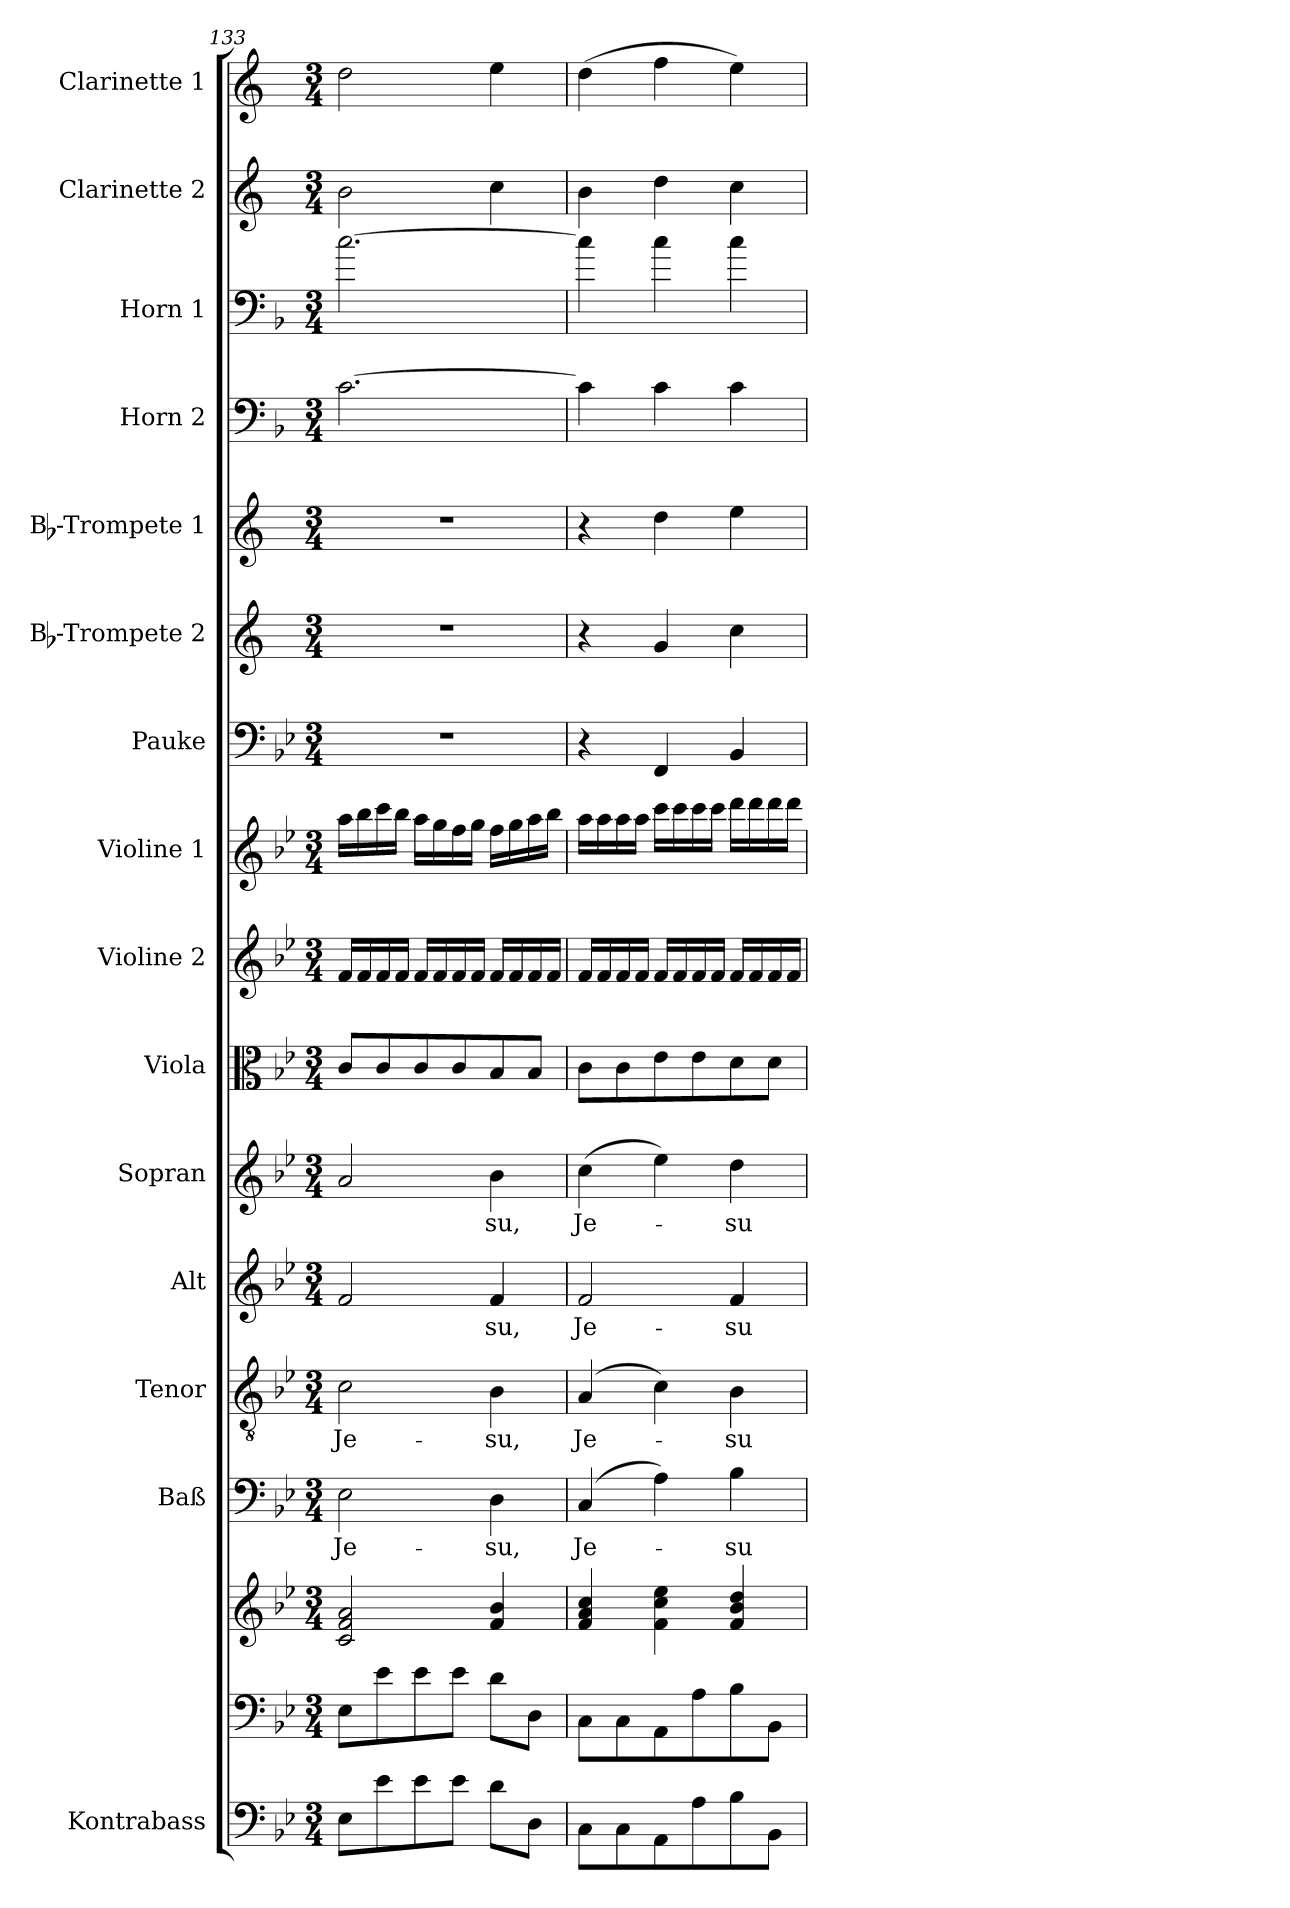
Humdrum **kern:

**kern	**kern	**kern	**kern	**text	**kern	**text	**kern	**text	**kern	**text	**kern	**kern	**kern	**kern	**kern	**kern	**kern	**kern	**kern	**kern
*part16	*part15	*part15	*part14	*part14	*part13	*part13	*part12	*part12	*part11	*part11	*part10	*part9	*part8	*part7	*part6	*part5	*part4	*part3	*part2	*part1
*staff17	*staff16	*staff15	*staff14	*staff14	*staff13	*staff13	*staff12	*staff12	*staff11	*staff11	*staff10	*staff9	*staff8	*staff7	*staff6	*staff5	*staff4	*staff3	*staff2	*staff1
*I"Kontrabass	*	*	*I"Baß	*	*I"Tenor	*	*I"Alt	*	*I"Sopran	*	*I"Viola	*I"Violine 2	*I"Violine 1	*I"Pauke	*I"Bb-Trompete 2	*I"Bb-Trompete 1	*I"Horn 2	*I"Horn 1	*I"Clarinette 2	*I"Clarinette 1
*I'Kb.	*	*	*I'Baß	*	*I'Ten	*	*I'Alt	*	*I'Sop	*	*I'Vla.	*I'Vln. 2	*I'Vln. 1	*I'Pk.	*I'Bb Trp. 2	*I'Bb Trp. 1	*I'Hrn. 2	*I'Hrn. 1	*I'Cl. 2	*I'Cl. 1
*clefF4	*clefF4	*clefG2	*clefF4	*	*clefGv2	*	*clefG2	*	*clefG2	*	*clefC3	*clefG2	*clefG2	*clefF4	*clefG2	*clefG2	*clefF4	*clefF4	*clefG2	*clefG2
*ITrd7c12	*	*	*	*	*	*	*	*	*	*	*	*	*	*	*ITrd1c2	*ITrd1c2	*ITrd4c7	*ITrd4c7	*ITrd1c2	*ITrd1c2
*k[b-e-]	*k[b-e-]	*k[b-e-]	*k[b-e-]	*	*k[b-e-]	*	*k[b-e-]	*	*k[b-e-]	*	*k[b-e-]	*k[b-e-]	*k[b-e-]	*k[b-e-]	*k[b-e-]	*k[b-e-]	*k[b-e-]	*k[b-e-]	*k[b-e-]	*k[b-e-]
*B-:	*B-:	*B-:	*B-:	*	*B-:	*	*B-:	*	*B-:	*	*B-:	*B-:	*B-:	*B-:	*B-:	*B-:	*B-:	*B-:	*B-:	*B-:
*M3/4	*M3/4	*M3/4	*M3/4	*	*M3/4	*	*M3/4	*	*M3/4	*	*M3/4	*M3/4	*M3/4	*M3/4	*M3/4	*M3/4	*M3/4	*M3/4	*M3/4	*M3/4
=133	=133	=133	=133	=133	=133	=133	=133	=133	=133	=133	=133	=133	=133	=133	=133	=133	=133	=133	=133	=133
!	!	!	!	!LO:LY:b	!	!LO:LY:b	!	!	!	!	!	!	!	!	!	!	!	!	!	!
8EE-\L	8E-\L	2c/ 2f/ 2a/	2E-\	Je-	2c\	Je-	2f/	.	2a/	.	8c/L	16f/LL	16aa\LL	2.r	2.r	2.r	[2.F\	[2.f\	2a\	2cc\
.	.	.	.	.	.	.	.	.	.	.	.	16f/	16bb-\	.	.	.	.	.	.	.
8E-\	8e-\	.	.	.	.	.	.	.	.	.	8c/	16f/	16ccc\	.	.	.	.	.	.	.
.	.	.	.	.	.	.	.	.	.	.	.	16f/JJ	16bb-\JJ	.	.	.	.	.	.	.
8E-\	8e-\	.	.	.	.	.	.	.	.	.	8c/	16f/LL	16aa\LL	.	.	.	.	.	.	.
.	.	.	.	.	.	.	.	.	.	.	.	16f/	16gg\	.	.	.	.	.	.	.
8E-\J	8e-\J	.	.	.	.	.	.	.	.	.	8c/	16f/	16ff\	.	.	.	.	.	.	.
.	.	.	.	.	.	.	.	.	.	.	.	16f/JJ	16gg\JJ	.	.	.	.	.	.	.
!	!	!	!	!LO:LY:b	!	!LO:LY:b	!	!LO:LY:b	!	!LO:LY:b	!	!	!	!	!	!	!	!	!	!
8D\L	8d\L	4f/ 4b-/	4D\	-su,	4B-\	-su,	4f/	-su,	4b-\	-su,	8B-/	16f/LL	16ff\LL	.	.	.	.	.	4b-\	4dd\
.	.	.	.	.	.	.	.	.	.	.	.	16f/	16gg\	.	.	.	.	.	.	.
8DD\J	8D\J	.	.	.	.	.	.	.	.	.	8B-/J	16f/	16aa\	.	.	.	.	.	.	.
.	.	.	.	.	.	.	.	.	.	.	.	16f/JJ	16bb-\JJ	.	.	.	.	.	.	.
!!LO:PB:g=z
=134	=134	=134	=134	=134	=134	=134	=134	=134	=134	=134	=134	=134	=134	=134	=134	=134	=134	=134	=134	=134
!	!	!	!	!LO:LY:b	!	!LO:LY:b	!	!LO:LY:b	!	!LO:LY:b	!	!	!	!	!	!	!	!	!	!
8CC\L	8C\L	4f/ 4a/ 4cc/	(4C/	Je-	(4A/	Je-	2f/	Je-	(>4cc\	Je-	8c\L	16f/LL	16aa\LL	4r	4r	4r	4F\]	4f\]	4a\	(>4cc\
.	.	.	.	.	.	.	.	.	.	.	.	16f/	16aa\	.	.	.	.	.	.	.
8CC\	8C\	.	.	.	.	.	.	.	.	.	8c\	16f/	16aa\	.	.	.	.	.	.	.
.	.	.	.	.	.	.	.	.	.	.	.	16f/JJ	16aa\JJ	.	.	.	.	.	.	.
8AAA\	8AA\	4f\ 4cc\ 4ee-\	4A\)	.	4c\)	.	.	.	4ee-\)	.	8e-\	16f/LL	16ccc\LL	4FF/	4f/	4cc\	4F\	4f\	4cc\	4ee-\
.	.	.	.	.	.	.	.	.	.	.	.	16f/	16ccc\	.	.	.	.	.	.	.
8AA\	8A\	.	.	.	.	.	.	.	.	.	8e-\	16f/	16ccc\	.	.	.	.	.	.	.
.	.	.	.	.	.	.	.	.	.	.	.	16f/JJ	16ccc\JJ	.	.	.	.	.	.	.
!	!	!	!	!LO:LY:b	!	!LO:LY:b	!	!LO:LY:b	!	!LO:LY:b	!	!	!	!	!	!	!	!	!	!
8BB-\	8B-\	4f/ 4b-/ 4dd/	4B-\	-su	4B-\	-su	4f/	-su	4dd\	-su	8d\	16f/LL	16ddd\LL	4BB-/	4b-\	4dd\	4F\	4f\	4b-\	4dd\)
.	.	.	.	.	.	.	.	.	.	.	.	16f/	16ddd\	.	.	.	.	.	.	.
8BBB-\J	8BB-\J	.	.	.	.	.	.	.	.	.	8d\J	16f/	16ddd\	.	.	.	.	.	.	.
.	.	.	.	.	.	.	.	.	.	.	.	16f/JJ	16ddd\JJ	.	.	.	.	.	.	.
=	=	=	=	=	=	=	=	=	=	=	=	=	=	=	=	=	=	=	=	=
*-	*-	*-	*-	*-	*-	*-	*-	*-	*-	*-	*-	*-	*-	*-	*-	*-	*-	*-	*-	*-
